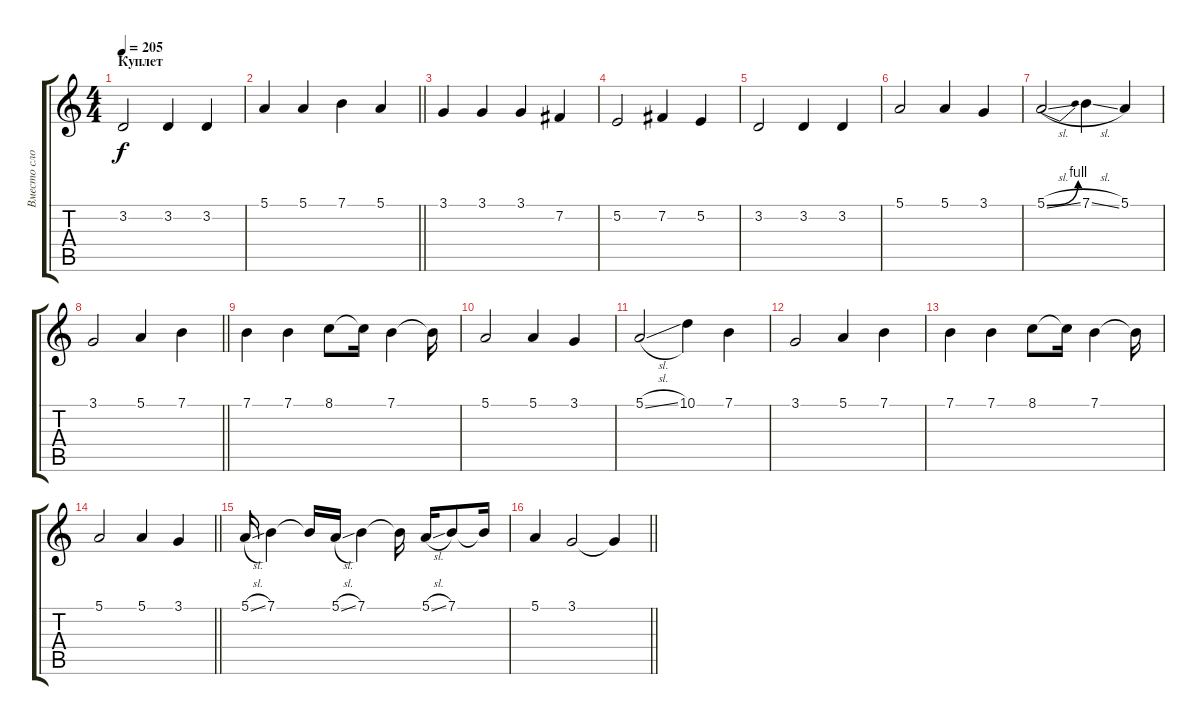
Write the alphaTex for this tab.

\track ("Вместо слов" "Вместо сло") {instrument fx7echoes}
\staff {score tabs}
\tuning (E4 B3 G3 D3 A2 E2) {hide}
\ts (4 4)
\section ("" "Куплет")
\tempo 205
\clef g2
\ks c
3.2.2{dy f} 3.2.4 3.2.4 |
\barLineRight lightlight
5.1.4 5.1.4 7.1.4 5.1.4 |
3.1.4 3.1.4 3.1.4 7.2.4 |
5.2.2 7.2.4 5.2.4 |
3.2.2 3.2.4 3.2.4 |
5.1.2 5.1.4 3.1.4 |
5.1{be (bend 0 0 60 4) sl}.2 7.1{sl}.4 5.1.4 |
\barLineRight lightlight
3.1.2 5.1.4 7.1.4 |
7.1.4 7.1.4 8.1.8 8.1{t}.16 7.1.4 7.1{t}.16 |
5.1.2 5.1.4 3.1.4 |
5.1{sl}.2 10.1.4 7.1.4 |
3.1.2 5.1.4 7.1.4 |
7.1.4 7.1.4 8.1.8 8.1{t}.16 7.1.4 7.1{t}.16 |
\barLineRight lightlight
5.1.2 5.1.4 3.1.4 |
5.1{sl}.16 7.1.4 7.1{t}.16 5.1{sl}.16 7.1.4 7.1{t}.16 5.1{sl}.16 7.1.8 7.1{t}.16 |
\barLineRight lightlight
5.1.4 3.1.2 3.1{t}.4
